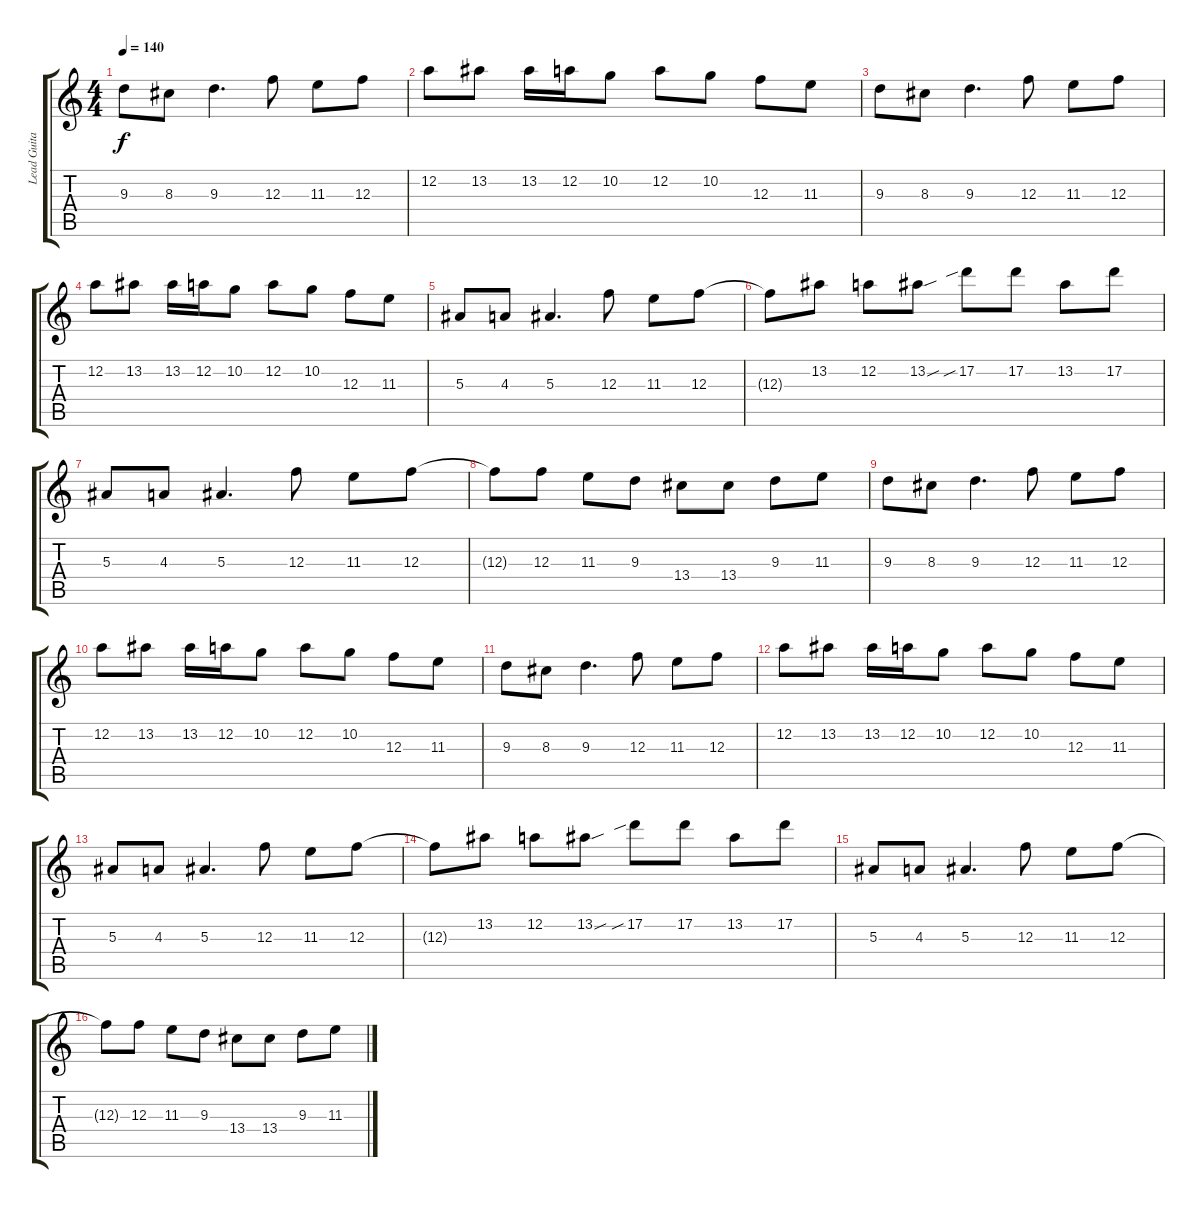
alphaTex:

\track ("Lead Guitar" "Lead Guita") {instrument distortionguitar}
\staff {score tabs}
\tuning (D4 A3 F3 C3 G2 D2) {hide}
\ts (4 4)
\tempo 140
\clef g2
\ks c
9.3.8{dy f} 8.3.8 9.3.4{d} 12.3.8 11.3.8 12.3.8 |
12.2.8 13.2.8 13.2.16 12.2.16 10.2.8 12.2.8 10.2.8 12.3.8 11.3.8 |
9.3.8 8.3.8 9.3.4{d} 12.3.8 11.3.8 12.3.8 |
12.2.8 13.2.8 13.2.16 12.2.16 10.2.8 12.2.8 10.2.8 12.3.8 11.3.8 |
5.3.8 4.3.8 5.3.4{d} 12.3.8 11.3.8 12.3.8 |
12.3{t}.8 13.2.8 12.2.8 13.2{sou}.8 17.2{sib}.8 17.2.8 13.2.8 17.2.8 |
5.3.8 4.3.8 5.3.4{d} 12.3.8 11.3.8 12.3.8 |
12.3{t}.8 12.3.8 11.3.8 9.3.8 13.4.8 13.4.8 9.3.8 11.3.8 |
9.3.8 8.3.8 9.3.4{d} 12.3.8 11.3.8 12.3.8 |
12.2.8 13.2.8 13.2.16 12.2.16 10.2.8 12.2.8 10.2.8 12.3.8 11.3.8 |
9.3.8 8.3.8 9.3.4{d} 12.3.8 11.3.8 12.3.8 |
12.2.8 13.2.8 13.2.16 12.2.16 10.2.8 12.2.8 10.2.8 12.3.8 11.3.8 |
5.3.8 4.3.8 5.3.4{d} 12.3.8 11.3.8 12.3.8 |
12.3{t}.8 13.2.8 12.2.8 13.2{sou}.8 17.2{sib}.8 17.2.8 13.2.8 17.2.8 |
5.3.8 4.3.8 5.3.4{d} 12.3.8 11.3.8 12.3.8 |
12.3{t}.8 12.3.8 11.3.8 9.3.8 13.4.8 13.4.8 9.3.8 11.3.8
